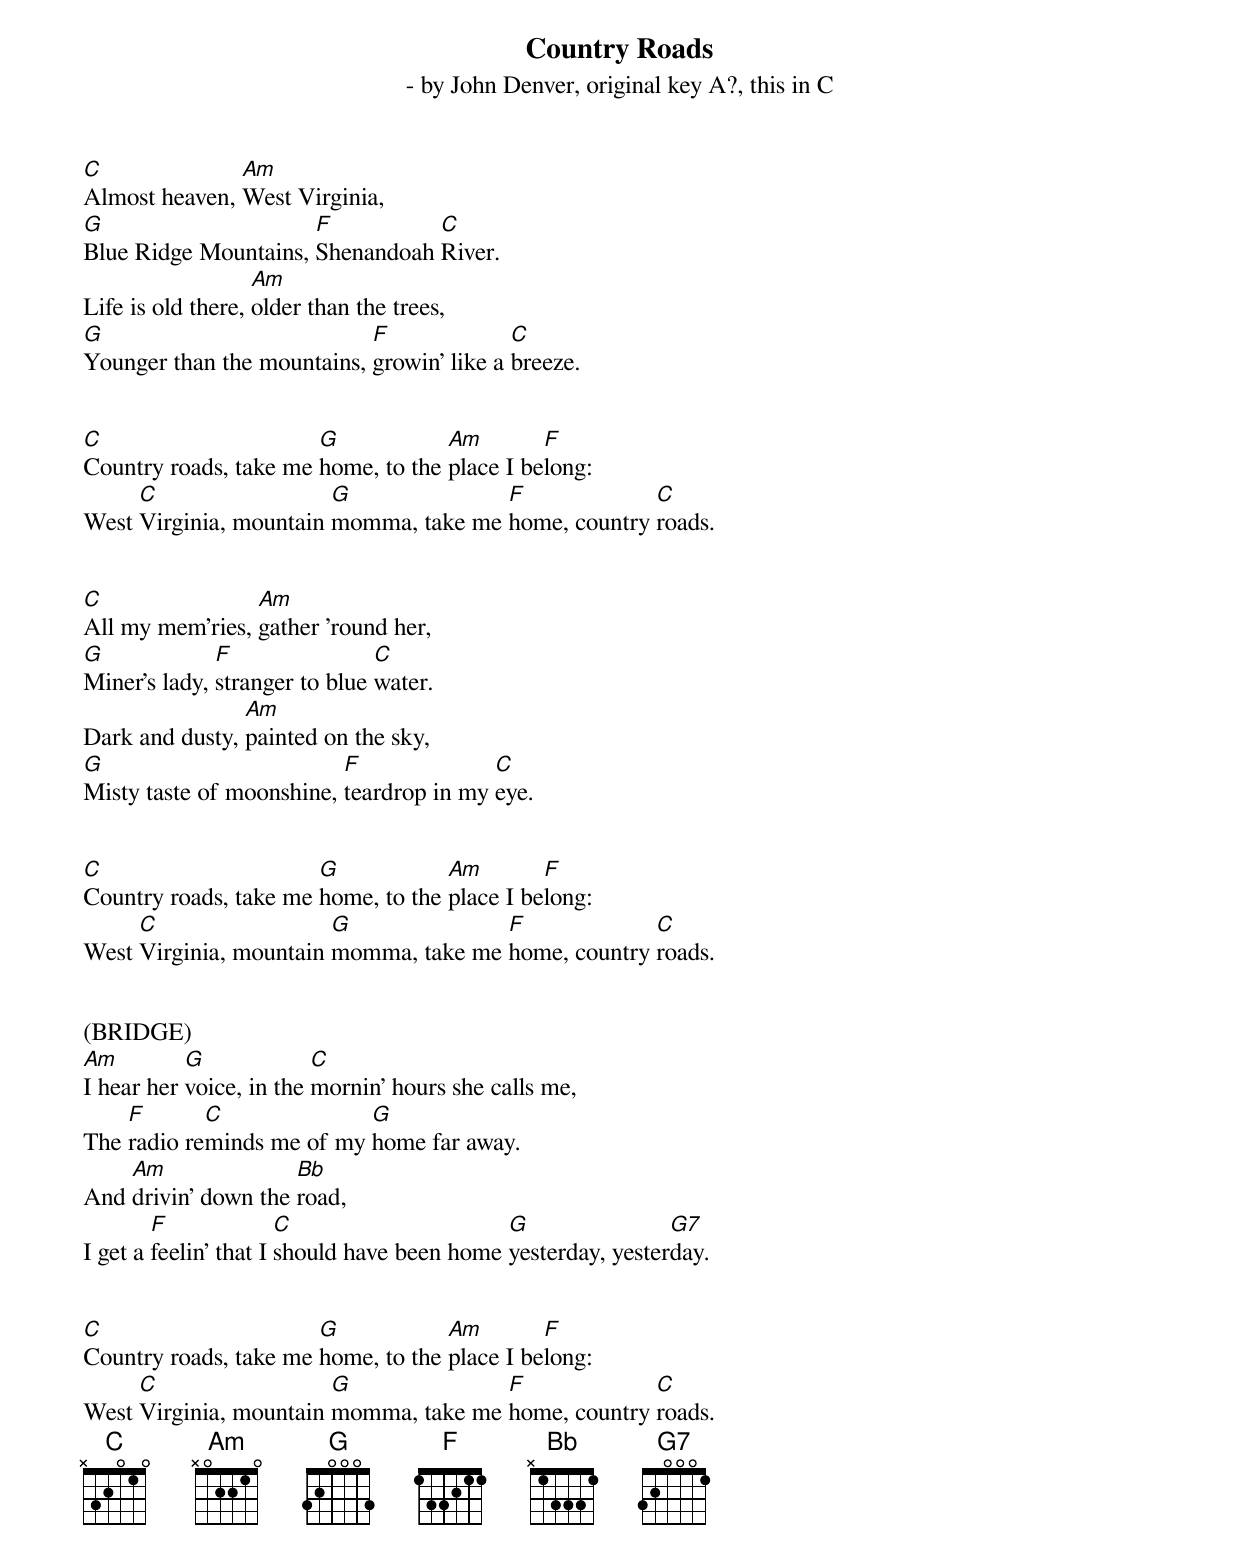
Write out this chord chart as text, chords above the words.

Country Roads
 - by John Denver, original key A?, this in C

C              Am
Almost heaven, West Virginia,
G                     F          C
Blue Ridge Mountains, Shenandoah River.
                   Am
Life is old there, older than the trees,
G                           F              C
Younger than the mountains, growin' like a breeze.


C                      G            Am        F
Country roads, take me home, to the place I belong:
     C                  G              F             C
West Virginia, mountain momma, take me home, country roads.


C                Am
All my mem'ries, gather 'round her,
G             F                C
Miner's lady, stranger to blue water.
                Am
Dark and dusty, painted on the sky,
G                         F              C
Misty taste of moonshine, teardrop in my eye.


C                      G            Am        F
Country roads, take me home, to the place I belong:
     C                  G              F             C
West Virginia, mountain momma, take me home, country roads.


(BRIDGE)
Am         G             C
I hear her voice, in the mornin' hours she calls me,
    F       C              G
The radio reminds me of my home far away.
    Am               Bb
And drivin' down the road,
        F              C                     G                G7
I get a feelin' that I should have been home yesterday, yesterday.


C                      G            Am        F
Country roads, take me home, to the place I belong:
     C                  G              F             C
West Virginia, mountain momma, take me home, country roads.
